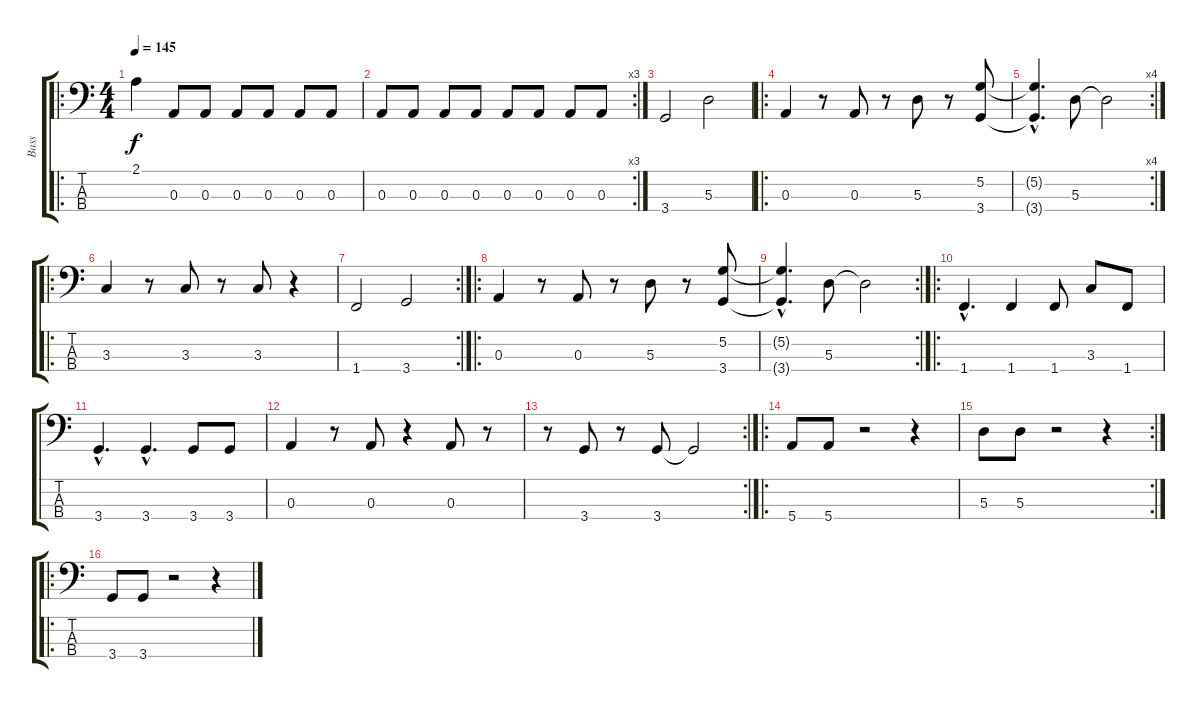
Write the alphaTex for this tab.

\track ("Bass" "Bass") {instrument electricbassfinger}
\staff {score tabs}
\tuning (G2 D2 A1 E1) {hide}
\ro
\ts (4 4)
\tempo 145
\clef f4
\ks c
2.1.4{dy f instrument electricbassfinger} 0.3.8 0.3.8 0.3.8 0.3.8 0.3.8 0.3.8 |
\rc 3
0.3.8 0.3.8 0.3.8 0.3.8 0.3.8 0.3.8 0.3.8 0.3.8 |
3.4.2 5.3.2 |
\ro
0.3.4 r.8 0.3.8 r.8 5.3.8 r.8 (5.2 3.4).8 |
\rc 4
(5.2{hac t} 3.4{hac t}).4{d} 5.3.8 5.3{t}.2 |
\ro
3.3.4 r.8 3.3.8 r.8 3.3.8 r.4 |
\rc 2
1.4.2 3.4.2 |
\ro
0.3.4 r.8 0.3.8 r.8 5.3.8 r.8 (5.2 3.4).8 |
\rc 2
(5.2{hac t} 3.4{hac t}).4{d} 5.3.8 5.3{t}.2 |
\ro
1.4{hac}.4{d} 1.4.4 1.4.8 3.3.8 1.4.8 |
3.4{hac}.4{d} 3.4{hac}.4{d} 3.4.8 3.4.8 |
0.3.4 r.8 0.3.8 r.4 0.3.8 r.8 |
\rc 2
r.8 3.4.8 r.8 3.4.8 3.4{t}.2 |
\ro
5.4.8 5.4.8 r.2 r.4 |
\rc 2
5.3.8 5.3.8 r.2 r.4 |
\ro
3.4.8 3.4.8 r.2 r.4
